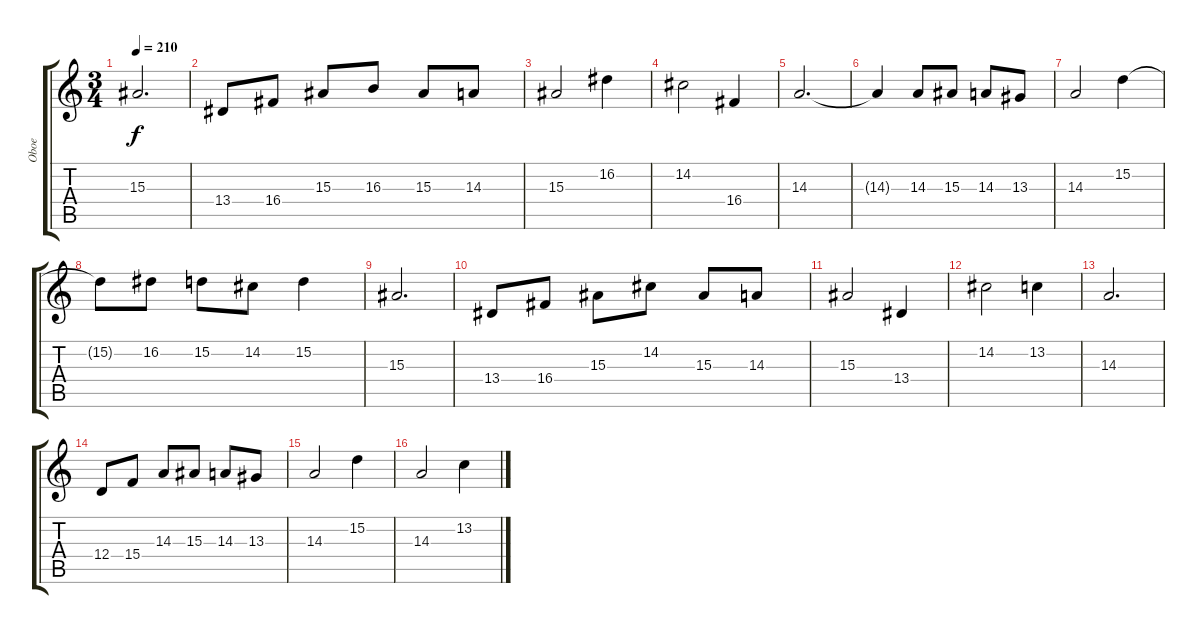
\track ("Oboe" "Oboe") {instrument oboe}
\staff {score tabs}
\tuning (E4 B3 G3 D3 A2 E2) {hide}
\ts (3 4)
\tempo 210
\clef g2
\ks c
15.3.2{d dy f} |
13.4.8 16.4.8 15.3.8{beam merge} 16.3.8{beam split} 15.3.8{beam merge} 14.3.8 |
15.3.2 16.2.4 |
14.2.2 16.4.4 |
14.3.2{d} |
14.3{t}.4 14.3.8{beam merge} 15.3.8 14.3.8{beam merge} 13.3.8 |
14.3.2 15.2.4 |
15.2{t}.8 16.2.8 15.2.8 14.2.8 15.2.4 |
15.3.2{d} |
13.4.8 16.4.8 15.3.8{beam merge} 14.2.8{beam split} 15.3.8{beam merge} 14.3.8 |
15.3.2 13.4.4 |
14.2.2 13.2.4 |
14.3.2{d} |
12.4.8 15.4.8 14.3.8{beam merge} 15.3.8 14.3.8{beam merge} 13.3.8 |
14.3.2 15.2.4 |
14.3.2 13.2.4
